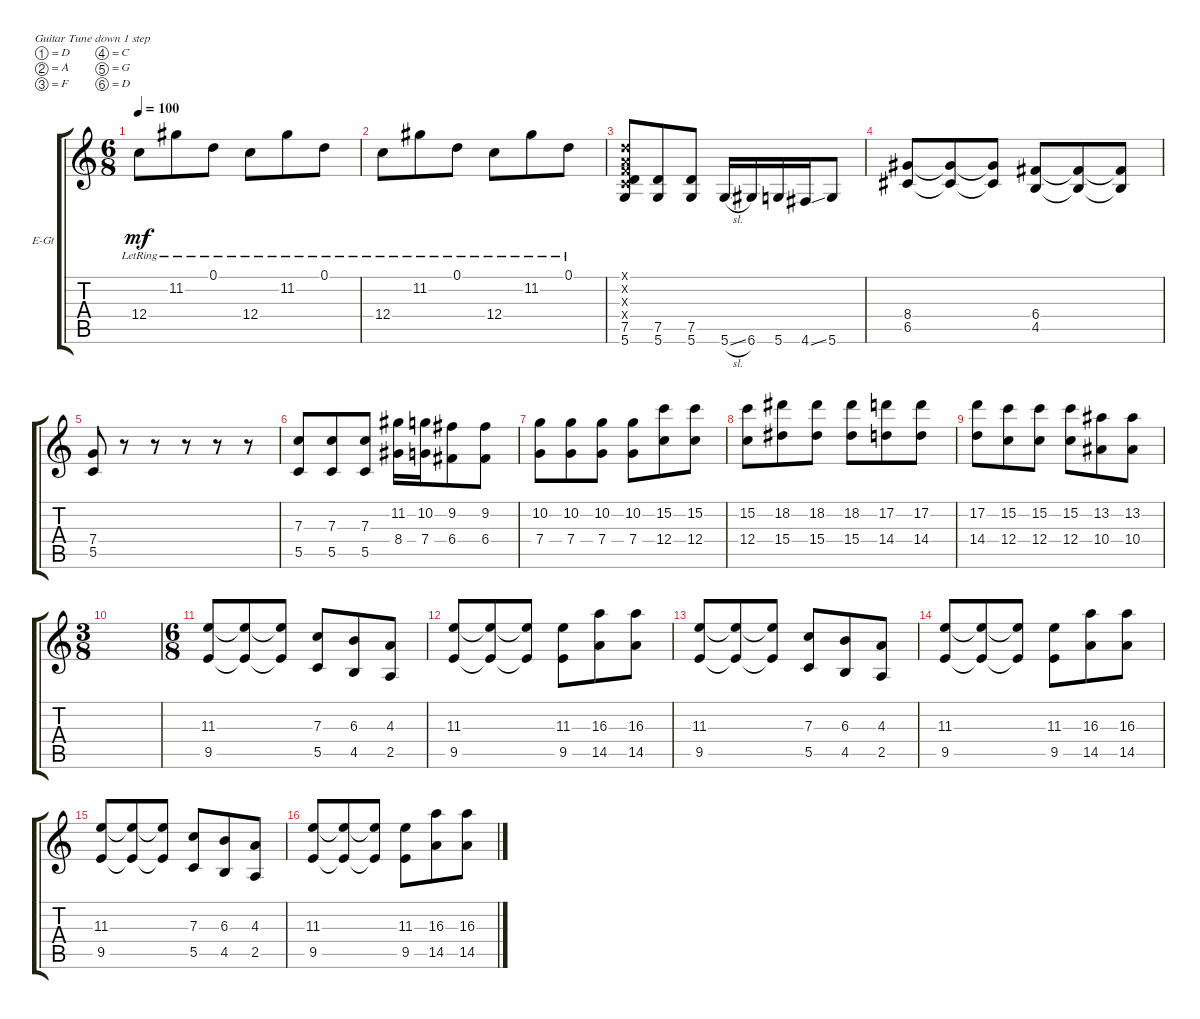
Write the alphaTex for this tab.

\defaultSystemsLayout 4
\bracketExtendMode groupsimilarinstruments
\firstSystemTrackNameOrientation horizontal
\otherSystemsTrackNameOrientation horizontal
\track ("Guitar Right" "E-Gt") {instrument overdrivenguitar}
\staff {score tabs}
\tuning (D4 A3 F3 C3 G2 D2)
\ts (6 8)
\tempo 100
\clef g2
\ks c
12.4{lr}.8{dy mf} 11.2{lr}.8 0.1{lr}.8 12.4{lr}.8 11.2{lr}.8 0.1{lr}.8 |
12.4{lr}.8 11.2{lr}.8 0.1{lr}.8 12.4{lr}.8 11.2{lr}.8 0.1{lr}.8 |
(5.6 7.5 0.4{x} 0.3{x} 0.2{x} 0.1{x}).8 (5.6 7.5).8 (5.6 7.5).8 5.6{sl}.16 6.6.16 5.6.16 4.6{ss}.16 5.6.8 |
(6.5 8.4).8 (6.5{t} 8.4{t}).8 (6.5{t} 8.4{t}).8 (4.5 6.4).8 (4.5{t} 6.4{t}).8 (4.5{t} 6.4{t}).8 |
(5.5 7.4).8 r.8 r.8 r.8 r.8 r.8 |
(5.5 7.3).8 (5.5 7.3).8 (5.5 7.3).8 (8.4 11.2).16 (7.4 10.2).16 (6.4 9.2).8 (6.4 9.2).8 |
(7.4 10.2).8 (7.4 10.2).8 (7.4 10.2).8 (7.4 10.2).8 (12.4 15.2).8 (12.4 15.2).8 |
(12.4 15.2).8 (15.4 18.2).8 (15.4 18.2).8 (15.4 18.2).8 (14.4 17.2).8 (14.4 17.2).8 |
(14.4 17.2).8 (12.4 15.2).8 (12.4 15.2).8 (12.4 15.2).8 (10.4 13.2).8 (10.4 13.2).8 |
\ts (3 8)
|
\ts (6 8)
(9.5 11.3).8 (9.5{t} 11.3{t}).8 (9.5{t} 11.3{t}).8 (5.5 7.3).8 (4.5 6.3).8 (2.5 4.3).8 |
(9.5 11.3).8 (9.5{t} 11.3{t}).8 (9.5{t} 11.3{t}).8 (9.5 11.3).8 (14.5 16.3).8 (14.5 16.3).8 |
(9.5 11.3).8 (9.5{t} 11.3{t}).8 (9.5{t} 11.3{t}).8 (5.5 7.3).8 (4.5 6.3).8 (2.5 4.3).8 |
(9.5 11.3).8 (9.5{t} 11.3{t}).8 (9.5{t} 11.3{t}).8 (9.5 11.3).8 (14.5 16.3).8 (14.5 16.3).8 |
(9.5 11.3).8 (9.5{t} 11.3{t}).8 (9.5{t} 11.3{t}).8 (5.5 7.3).8 (4.5 6.3).8 (2.5 4.3).8 |
(9.5 11.3).8 (9.5{t} 11.3{t}).8 (9.5{t} 11.3{t}).8 (9.5 11.3).8 (14.5 16.3).8 (14.5 16.3).8
